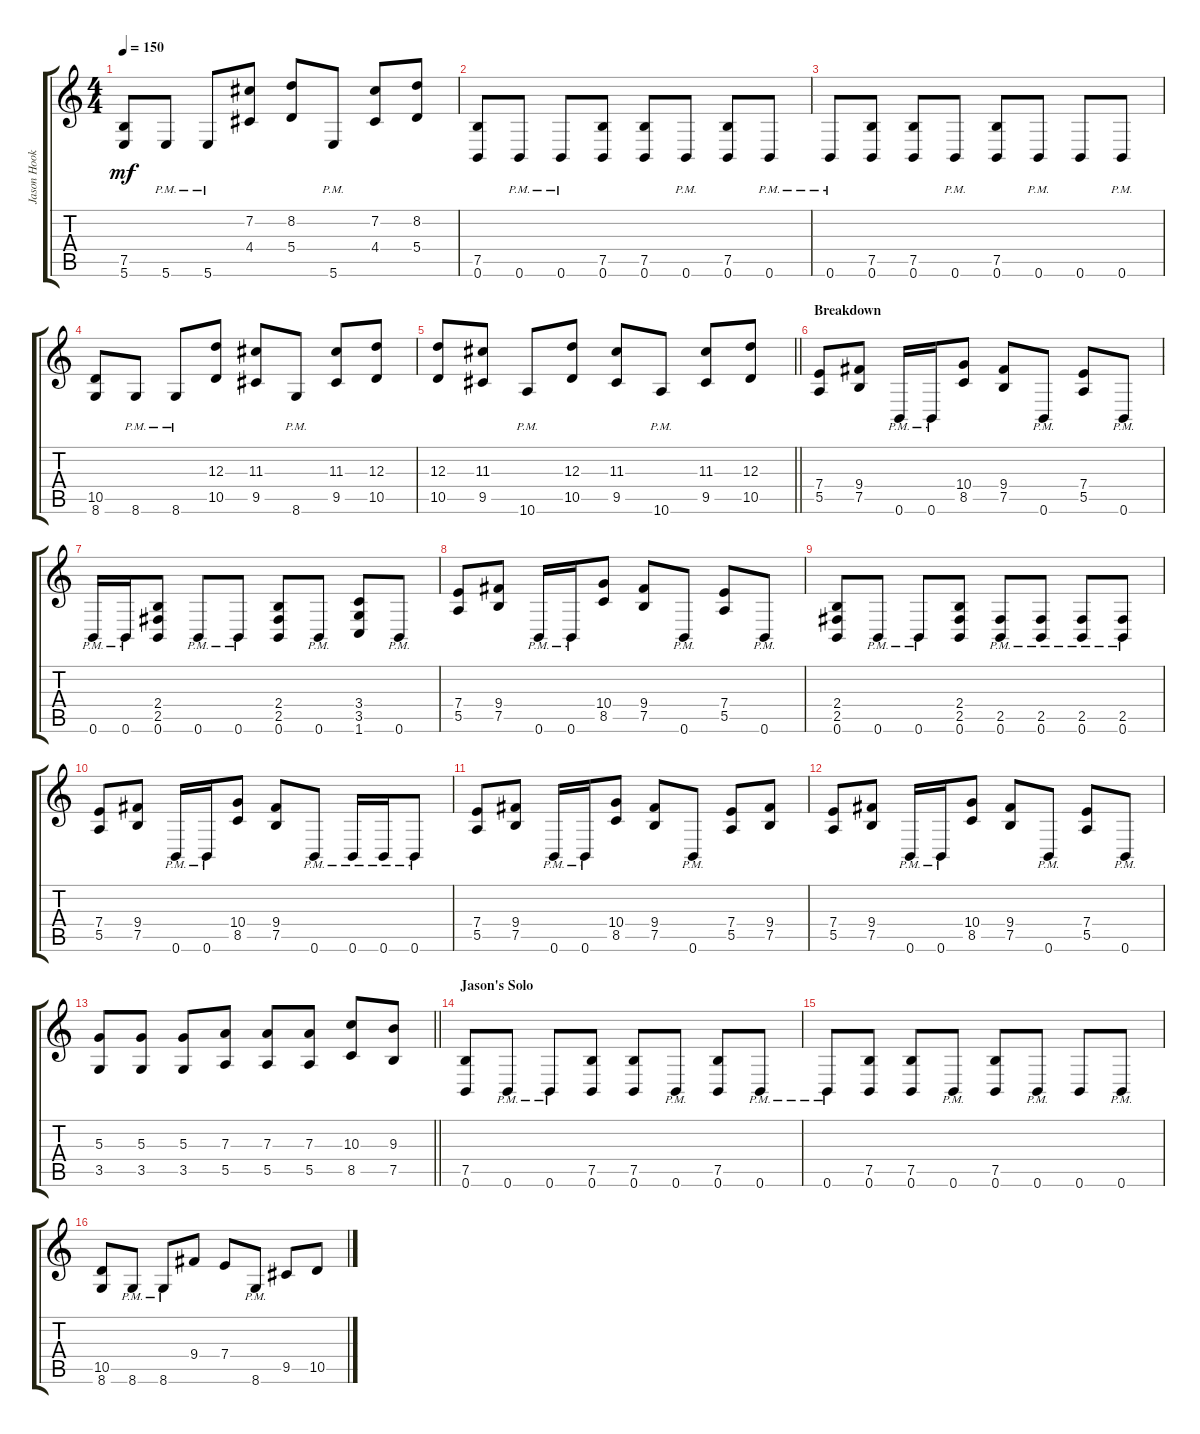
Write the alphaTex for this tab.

\track ("Jason Hook – Lead Guitar" "Jason Hook") {instrument distortionguitar}
\staff {score tabs}
\tuning (B3 Gb3 D3 A2 E2 B1) {hide}
\ts (4 4)
\tempo 150
\clef g2
\ks c
(7.5 5.6).8{dy mf} 5.6{pm}.8 5.6{pm}.8 (7.2 4.4).8 (8.2 5.4).8 5.6{pm}.8 (7.2 4.4).8 (8.2 5.4).8 |
(7.5 0.6).8 0.6{pm}.8 0.6{pm}.8 (7.5 0.6).8 (7.5 0.6).8 0.6{pm}.8 (7.5 0.6).8 0.6{pm}.8 |
0.6{pm}.8 (7.5 0.6).8 (7.5 0.6).8 0.6{pm}.8 (7.5 0.6).8 0.6{pm}.8 0.6.8 0.6{pm}.8 |
(10.5 8.6).8 8.6{pm}.8 8.6{pm}.8 (12.3 10.5).8 (11.3 9.5).8 8.6{pm}.8 (11.3 9.5).8 (12.3 10.5).8 |
\barLineRight lightlight
(12.3 10.5).8 (11.3 9.5).8 10.6{pm}.8 (12.3 10.5).8 (11.3 9.5).8 10.6{pm}.8 (11.3 9.5).8 (12.3 10.5).8 |
\section ("" "Breakdown")
(7.4 5.5).8 (9.4 7.5).8 0.6{pm}.16 0.6{pm}.16 (10.4 8.5).8 (9.4 7.5).8 0.6{pm}.8 (7.4 5.5).8 0.6{pm}.8 |
0.6{pm}.16 0.6{pm}.16 (2.4 2.5 0.6).8 0.6{pm}.8 0.6{pm}.8 (2.4 2.5 0.6).8 0.6{pm}.8 (3.4 3.5 1.6).8 0.6{pm}.8 |
(7.4 5.5).8 (9.4 7.5).8 0.6{pm}.16 0.6{pm}.16 (10.4 8.5).8 (9.4 7.5).8 0.6{pm}.8 (7.4 5.5).8 0.6{pm}.8 |
(2.4 2.5 0.6).8 0.6{pm}.8 0.6{pm}.8 (2.4 2.5 0.6).8 (2.5{pm} 0.6{pm}).8 (2.5{pm} 0.6{pm}).8 (2.5{pm} 0.6{pm}).8 (2.5{pm} 0.6{pm}).8 |
(7.4 5.5).8 (9.4 7.5).8 0.6{pm}.16 0.6{pm}.16 (10.4 8.5).8 (9.4 7.5).8 0.6{pm}.8 0.6{pm}.16 0.6{pm}.16 0.6{pm}.8 |
(7.4 5.5).8 (9.4 7.5).8 0.6{pm}.16 0.6{pm}.16 (10.4 8.5).8 (9.4 7.5).8 0.6{pm}.8 (7.4 5.5).8 (9.4 7.5).8 |
(7.4 5.5).8 (9.4 7.5).8 0.6{pm}.16 0.6{pm}.16 (10.4 8.5).8 (9.4 7.5).8 0.6{pm}.8 (7.4 5.5).8 0.6{pm}.8 |
\barLineRight lightlight
(5.3 3.5).8 (5.3 3.5).8 (5.3 3.5).8 (7.3 5.5).8 (7.3 5.5).8 (7.3 5.5).8 (10.3 8.5).8 (9.3 7.5).8 |
\section ("" "Jason's Solo")
(7.5 0.6).8 0.6{pm}.8 0.6{pm}.8 (7.5 0.6).8 (7.5 0.6).8 0.6{pm}.8 (7.5 0.6).8 0.6{pm}.8 |
0.6{pm}.8 (7.5 0.6).8 (7.5 0.6).8 0.6{pm}.8 (7.5 0.6).8 0.6{pm}.8 0.6.8 0.6{pm}.8 |
(10.5 8.6).8 8.6{pm}.8 8.6{pm}.8 9.4.8 7.4.8 8.6{pm}.8 9.5.8 10.5.8
